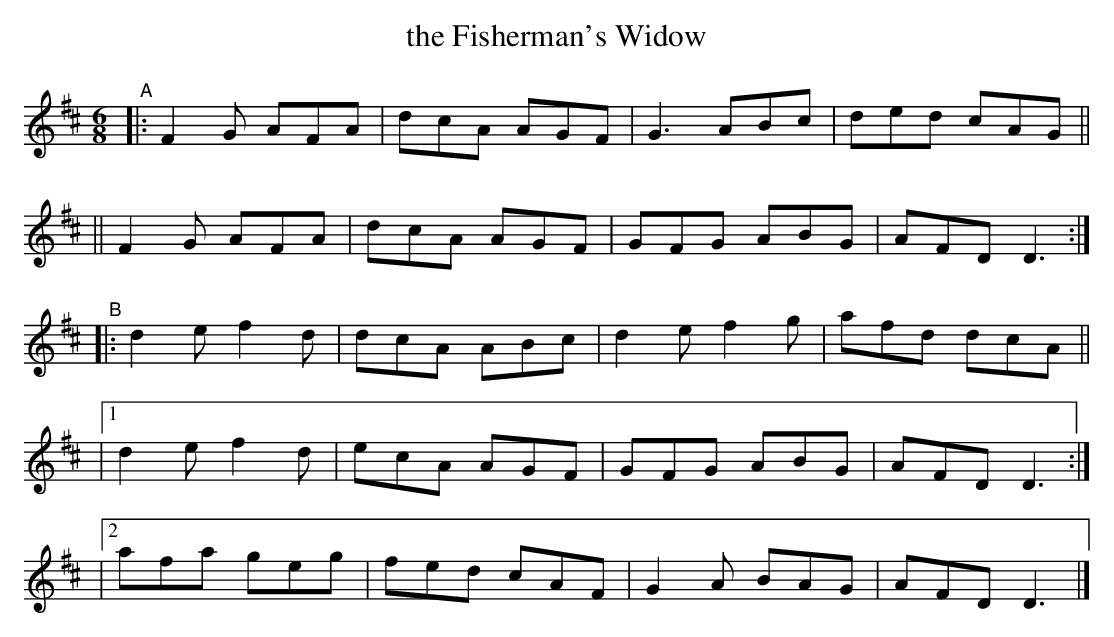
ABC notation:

X:1
T: the Fisherman's Widow
M: 6/8
L: 1/8
K: D
"^A"\
|: F2G AFA | dcA AGF | G3  ABc | ded cAG ||
|| F2G AFA | dcA AGF | GFG ABG | AFD D3  :|
"^B"\
|:  d2e f2d | dcA ABc | d2e f2g | afd dcA ||
|[1 d2e f2d | ecA AGF | GFG ABG | AFD D3  :|
|[2 afa geg | fed cAF | G2A BAG | AFD D3  |]
